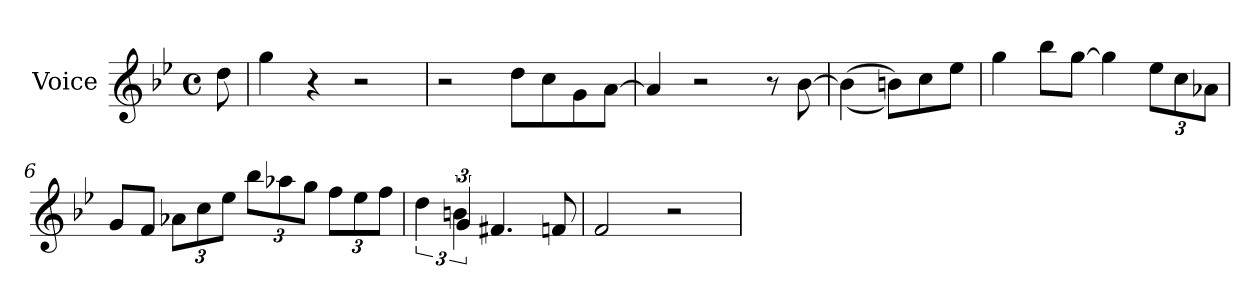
**kern
*part1
*staff1
*I"Voice
*I'Voice
*clefG2
*k[b-e-]
*M4/4
*met(c)
=
8dd\
=1
4gg\
4r
2rcc
=2
2rcc
8dd\L
8cc\
8g\
[<8a\J
=3
4a/]
2rcc
8r
[>8b-\
=4
(>(<4b-\]
8bn\L))
8cc\
8ee-\J
=5
4gg\
8bb-\L
[>8gg\J
4gg\]
12ee-\L
12cc\
12a-X\J
=6
8g/L
8f/J
12a-X\L
12cc\
12ee-\J
12bb-\L
12aa-X\
12gg\J
12ff\L
12ee-\
12ff\J
=7
*^
6dd\	6ryy
6bn\	6g/
2ryy	4.f#X/
.	8fn/
*v	*v
=8
2f/
2rcc
=
*-
